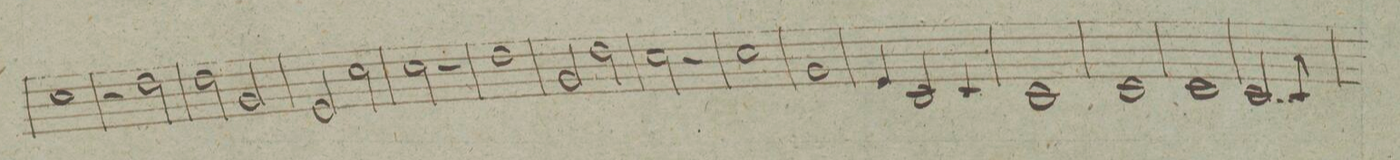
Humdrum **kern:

**kern	**dynam
*I"Corno 2do	*
*clefG2	*
*k[b-]	*
*met(c|)	*
*M2/2	*
1f	.
=64	=64
2r	.
2g\	.
=65	=65
2g\	.
2c/	.
=66	=66
2A/	.
2f\	.
=67	=67
2f\	.
2r	.
=68	=68
1g	.
=69	=69
2c/	.
2g\	.
=70	=70
2f\	.
2r	.
=71	=71
1f	.
=72	=72
1c	.
=73	=73
4A/	.
2F/	.
4F/	.
=74	=74
1F	.
=75	=75
1F	.
=76	=76
1F	.
=77	=77
2..F/	.
8F/	.
=78	=78
*-	*-
